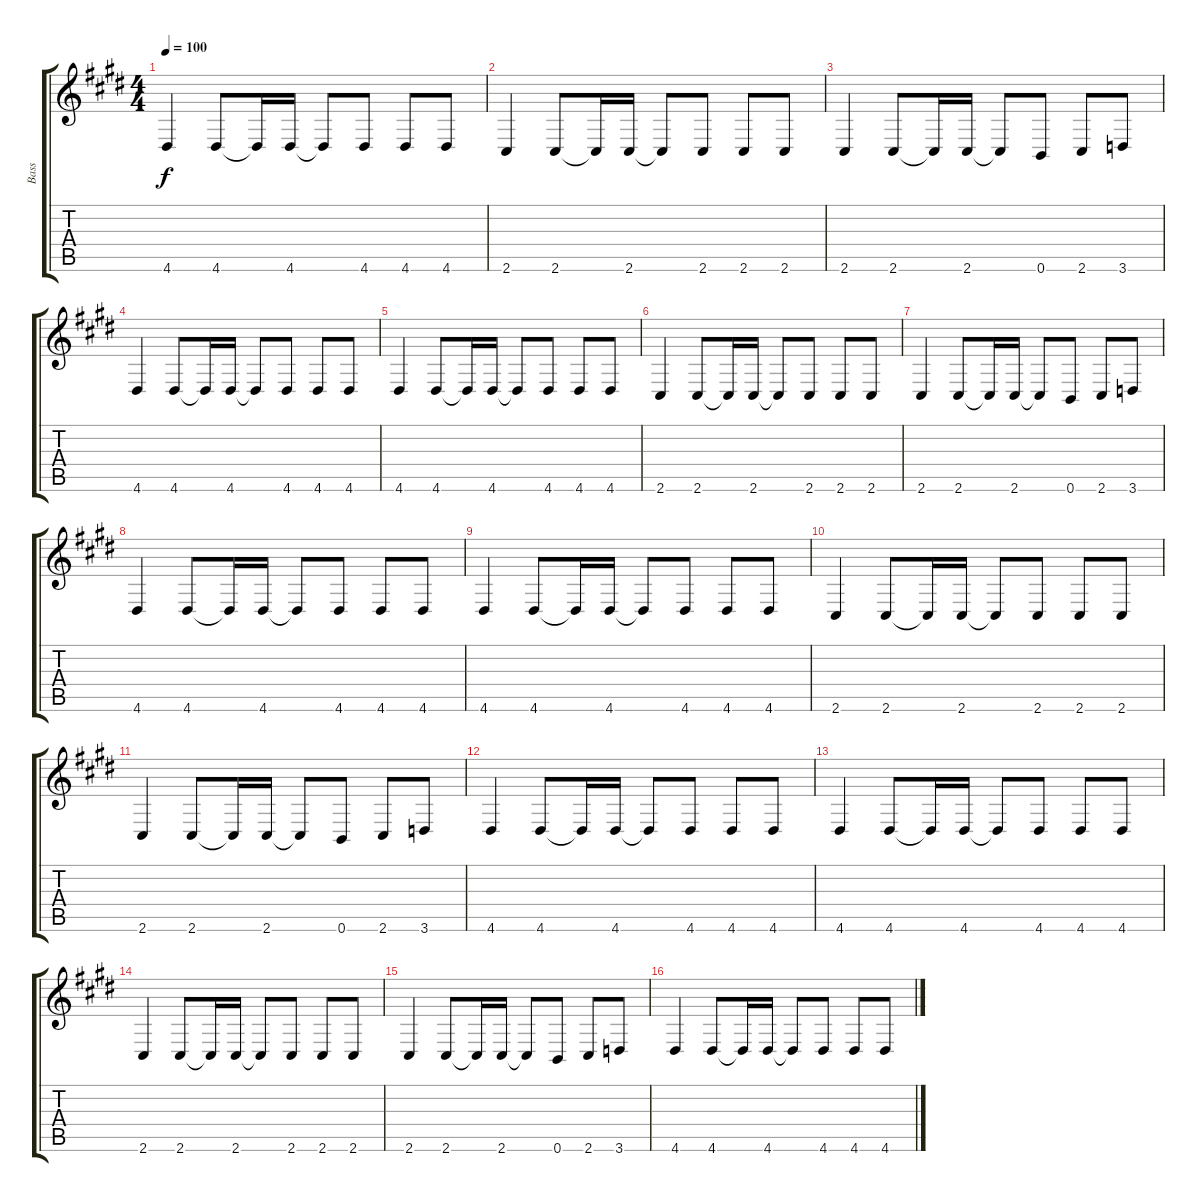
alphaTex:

\track ("Bass" "Bass") {instrument electricbassfinger}
\staff {score tabs}
\tuning (E4 B3 G3 D3 A2 B1) {hide}
\ts (4 4)
\tempo 100
\clef g2
\ks e
4.6.4{dy f} 4.6.8 4.6{t}.16 4.6.16 4.6{t}.8 4.6.8 4.6.8 4.6.8 |
2.6.4 2.6.8 2.6{t}.16 2.6.16 2.6{t}.8 2.6.8 2.6.8 2.6.8 |
2.6.4 2.6.8 2.6{t}.16 2.6.16 2.6{t}.8 0.6.8 2.6.8 3.6.8 |
4.6.4 4.6.8 4.6{t}.16 4.6.16 4.6{t}.8 4.6.8 4.6.8 4.6.8 |
4.6.4 4.6.8 4.6{t}.16 4.6.16 4.6{t}.8 4.6.8 4.6.8 4.6.8 |
2.6.4 2.6.8 2.6{t}.16 2.6.16 2.6{t}.8 2.6.8 2.6.8 2.6.8 |
2.6.4 2.6.8 2.6{t}.16 2.6.16 2.6{t}.8 0.6.8 2.6.8 3.6.8 |
4.6.4 4.6.8 4.6{t}.16 4.6.16 4.6{t}.8 4.6.8 4.6.8 4.6.8 |
4.6.4 4.6.8 4.6{t}.16 4.6.16 4.6{t}.8 4.6.8 4.6.8 4.6.8 |
2.6.4 2.6.8 2.6{t}.16 2.6.16 2.6{t}.8 2.6.8 2.6.8 2.6.8 |
2.6.4 2.6.8 2.6{t}.16 2.6.16 2.6{t}.8 0.6.8 2.6.8 3.6.8 |
4.6.4 4.6.8 4.6{t}.16 4.6.16 4.6{t}.8 4.6.8 4.6.8 4.6.8 |
4.6.4 4.6.8 4.6{t}.16 4.6.16 4.6{t}.8 4.6.8 4.6.8 4.6.8 |
2.6.4 2.6.8 2.6{t}.16 2.6.16 2.6{t}.8 2.6.8 2.6.8 2.6.8 |
2.6.4 2.6.8 2.6{t}.16 2.6.16 2.6{t}.8 0.6.8 2.6.8 3.6.8 |
4.6.4 4.6.8 4.6{t}.16 4.6.16 4.6{t}.8 4.6.8 4.6.8 4.6.8
